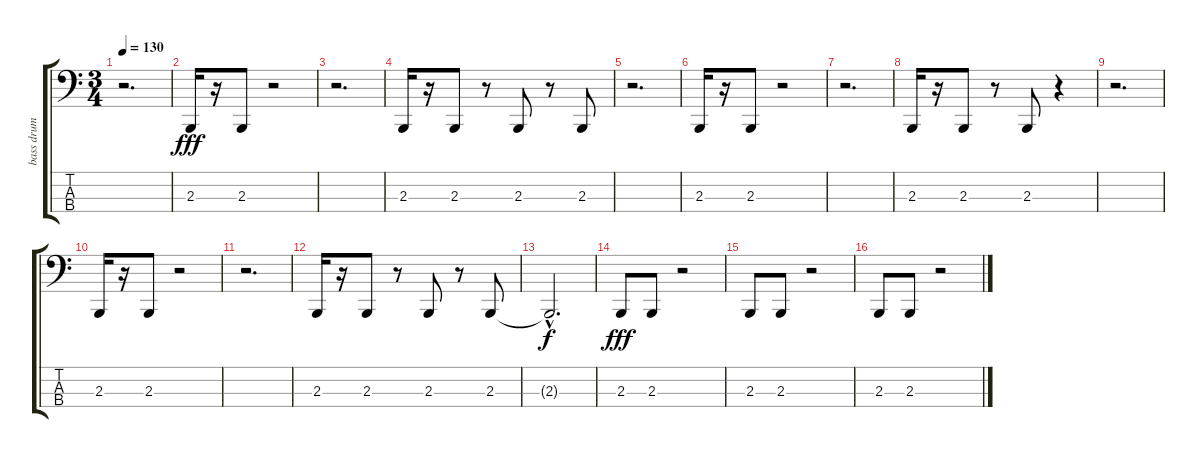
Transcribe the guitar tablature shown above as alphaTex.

\track ("bass drum" "bass drum") {instrument drawbarorgan}
\staff {score tabs}
\tuning (G2 D2 A1 E1) {hide}
\ts (3 4)
\tempo 130
\clef f4
\ks c
r.2{d dy fff} |
2.3.16 r.16 2.3.8 r.2 |
r.2{d} |
2.3.16 r.16 2.3.8 r.8 2.3.8 r.8 2.3.8 |
r.2{d} |
2.3.16 r.16 2.3.8 r.2 |
r.2{d} |
2.3.16 r.16 2.3.8 r.8 2.3.8 r.4 |
r.2{d} |
2.3.16 r.16 2.3.8 r.2 |
r.2{d} |
2.3.16 r.16 2.3.8 r.8 2.3.8 r.8 2.3.8 |
2.3{hac t}.2{d dy f} |
2.3.8{dy fff} 2.3.8 r.2 |
2.3.8 2.3.8 r.2 |
2.3.8 2.3.8 r.2
